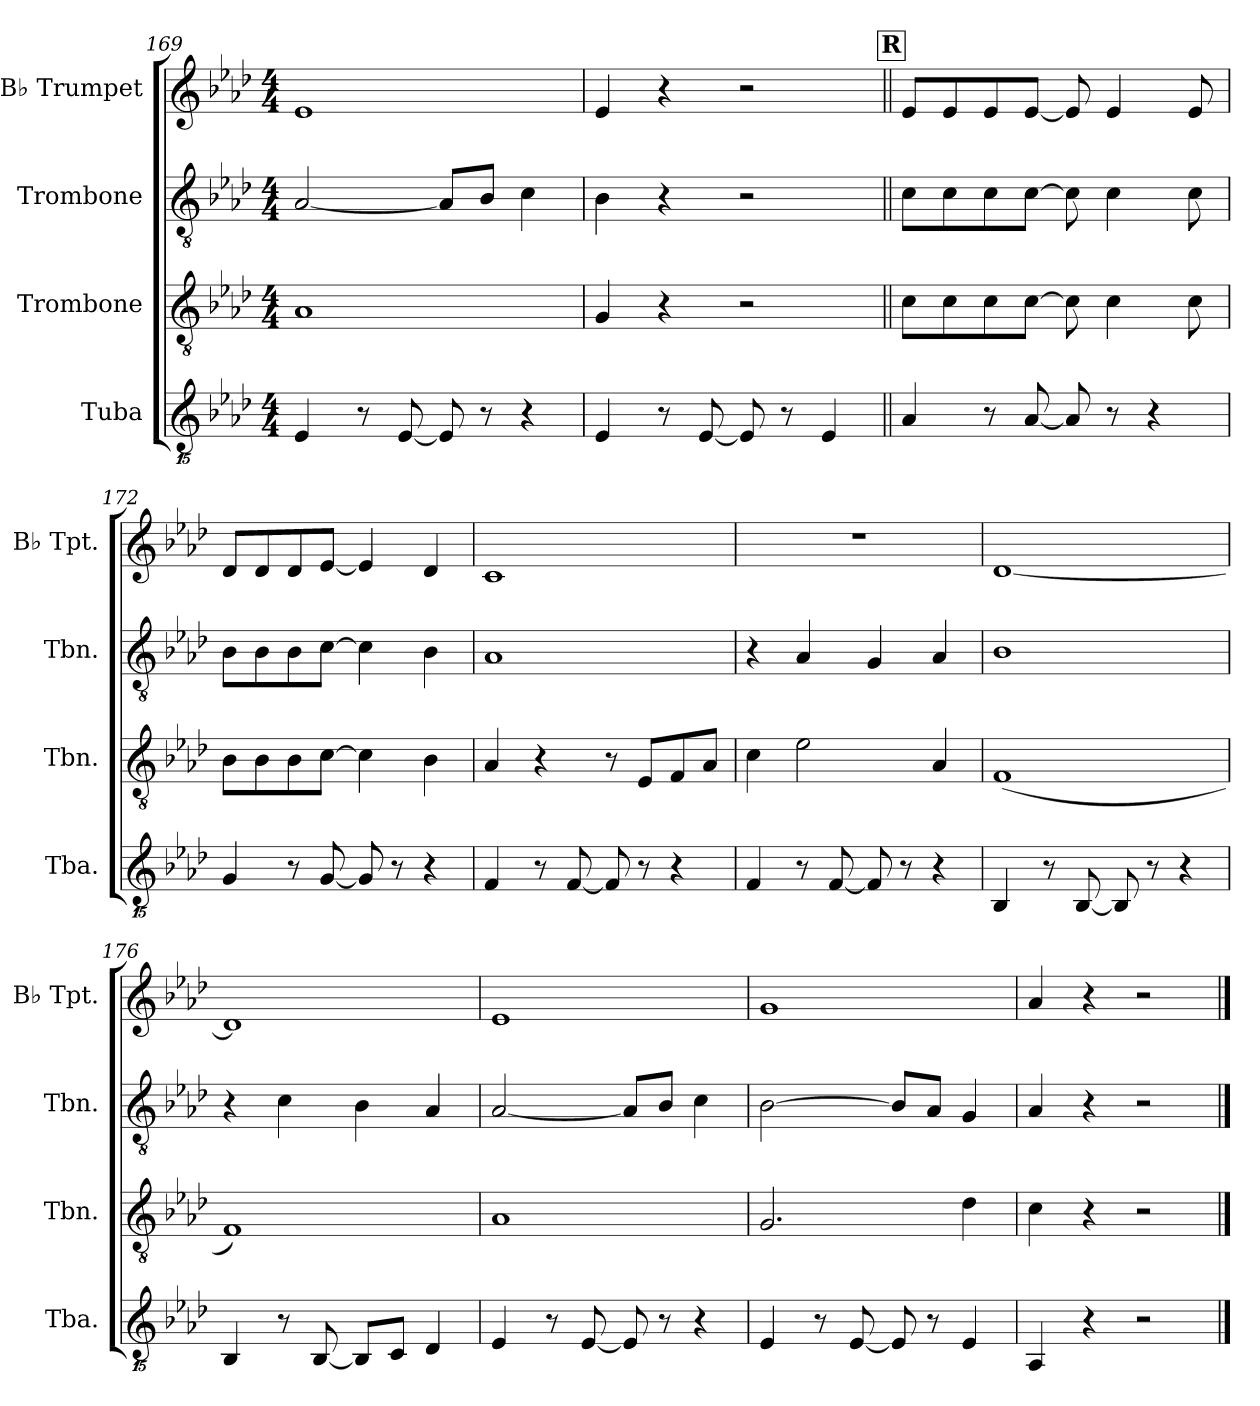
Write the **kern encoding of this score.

**kern	**kern	**kern	**kern
*part4	*part3	*part2	*part1
*staff4	*staff3	*staff2	*staff1
*I"Tuba	*I"Trombone	*I"Trombone	*I"B♭ Trumpet
*I'Tba.	*I'Tbn.	*I'Tbn.	*I'B♭ Tpt.
*clefGvv2	*clefGv2	*clefGv2	*clefG2
*k[b-e-a-d-]	*k[b-e-a-d-]	*k[b-e-a-d-]	*k[b-e-a-d-]
*M4/4	*M4/4	*M4/4	*M4/4
=169	=169	=169	=169
4EE-	1A-	[2A-	1e-
8r	.	.	.
[8EE-	.	.	.
8EE-]	.	8A-L]	.
8r	.	8B-J	.
4r	.	4c	.
=170	=170	=170	=170
4EE-	4G	4B-	4e-
8r	4r	4r	4r
[8EE-	.	.	.
8EE-]	2r	2r	2r
8r	.	.	.
4EE-	.	.	.
!!LO:REH:place=s1:a:B:fs=14:t=R
=171||	=171||	=171||	=171||
4AA-	8cL	8cL	8e-L
.	8c	8c	8e-
8r	8c	8c	8e-
[8AA-	[8cJ	[8cJ	[8e-J
8AA-]	8c]	8c]	8e-]
8r	4c	4c	4e-
4r	.	.	.
.	8c	8c	8e-
=172	=172	=172	=172
4GG	8B-L	8B-L	8d-L
.	8B-	8B-	8d-
8r	8B-	8B-	8d-
[8GG	[8cJ	[8cJ	[8e-J
8GG]	4c]	4c]	4e-]
8r	.	.	.
4r	4B-	4B-	4d-
=173	=173	=173	=173
4FF	4A-	1A-	1c
8r	4r	.	.
[8FF	.	.	.
8FF]	8r	.	.
8r	8E-L	.	.
4r	8F	.	.
.	8A-J	.	.
=174	=174	=174	=174
4FF	4c	4r	1r
8r	2e-	4A-	.
[8FF	.	.	.
8FF]	.	4G	.
8r	.	.	.
4r	4A-	4A-	.
=175	=175	=175	=175
4BBB-	(<1F	1B-	[1d-
8r	.	.	.
[8BBB-	.	.	.
8BBB-]	.	.	.
8r	.	.	.
4r	.	.	.
=176	=176	=176	=176
4BBB-	1F)	4r	1d-]
8r	.	4c	.
[8BBB-	.	.	.
8BBB-L]	.	4B-	.
8CCJ	.	.	.
4DD-	.	4A-	.
=177	=177	=177	=177
4EE-	1A-	[2A-	1e-
8r	.	.	.
[8EE-	.	.	.
8EE-]	.	8A-L]	.
8r	.	8B-J	.
4r	.	4c	.
=178	=178	=178	=178
4EE-	2.G	[2B-	1g
8r	.	.	.
[8EE-	.	.	.
8EE-]	.	8B-L]	.
8r	.	8A-J	.
4EE-	4d-	4G	.
=179	=179	=179	=179
4AAA-	4c	4A-	4a-
4r	4r	4r	4r
2r	2r	2r	2r
==	==	==	==
*-	*-	*-	*-
